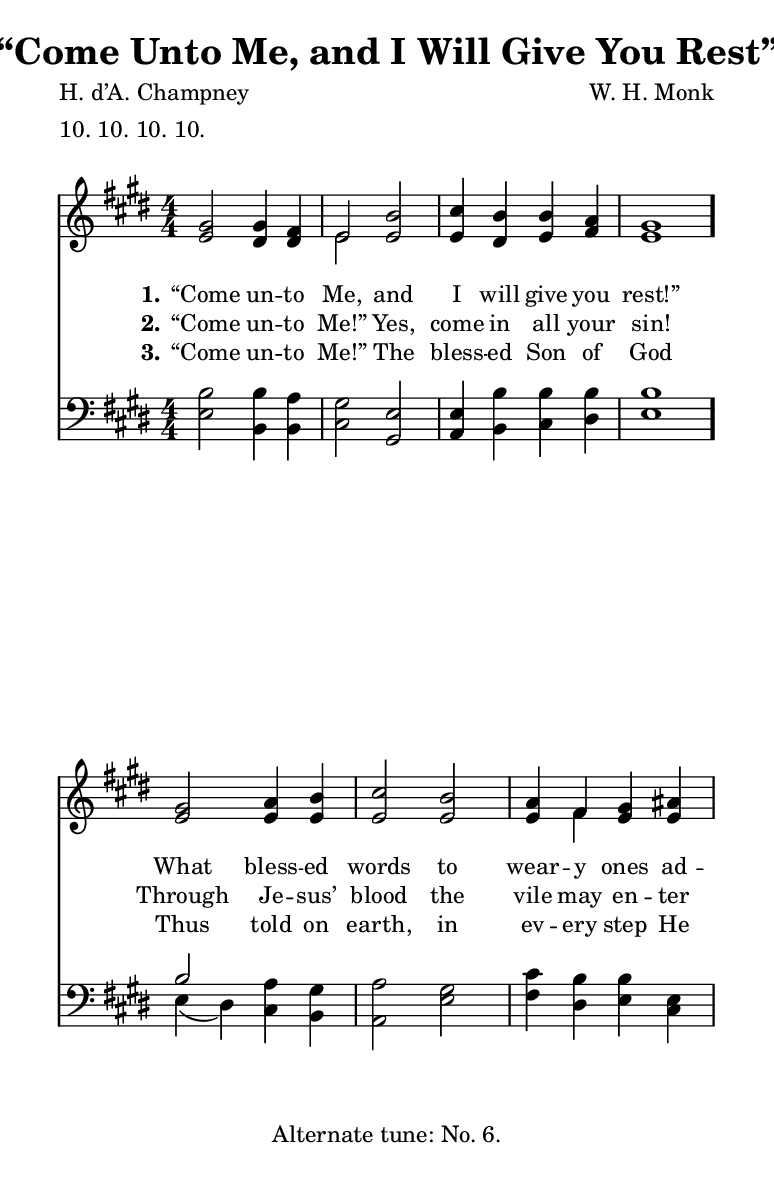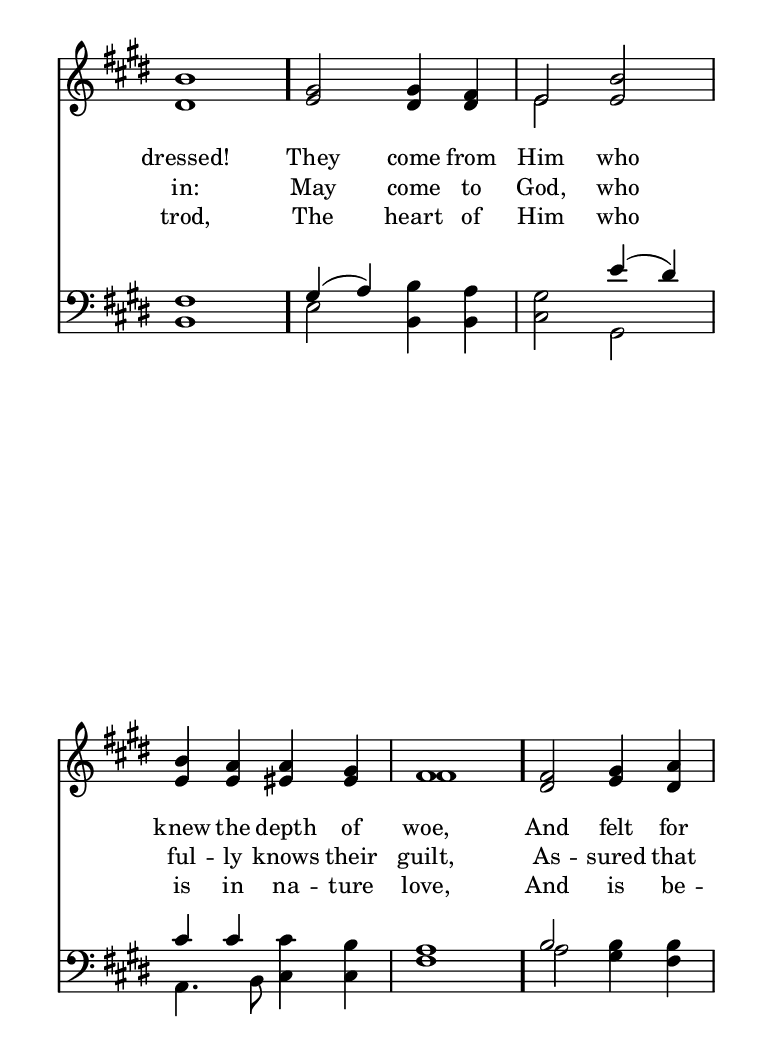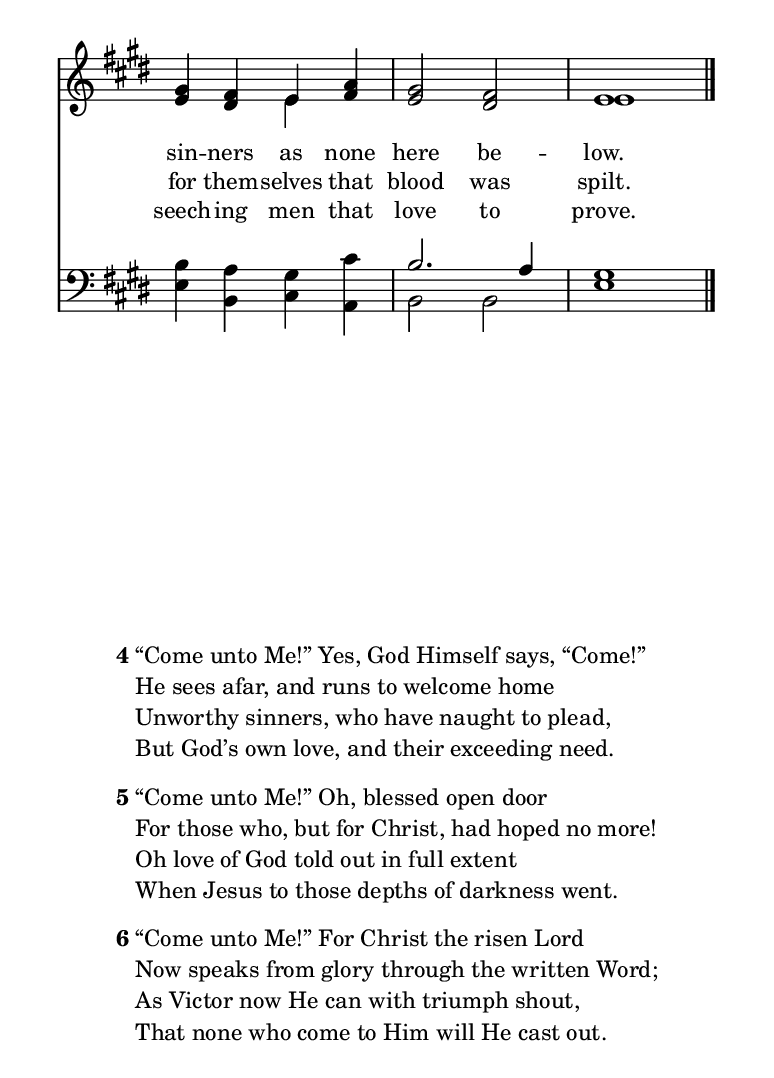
\include "common/global.ily"
\paper {
  \include "common/paper.ily"
  systems-per-page = #(cond (is-eogsized 3) (#t #f))
  oddFooterMarkup = \markup { \vspace #1 \fill-line { \on-the-fly \first-page "Alternate tune: No. 6." } }
}

\header{
  %gospel
  hymnnumber = "76"
  title = "“Come Unto Me, and I Will Give You Rest”"
  tunename = "Eventide"
  meter = "10. 10. 10. 10."
  poet = "H. d’A. Champney"
  composer = "W. H. Monk"
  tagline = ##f
}

% for fermata in MIDI
ta = { \tempo 4=110 }
tb = { \tempo 4=55  }

patternAA = { c2      c4 c4 | c2 c2      | c4  c4 c4 c4 | c1 }
patternAB = { c4( c4) c4 c4 | c2 c2      | c4  c4 c4 c4 | c1 }
patternAC = { c4( c4) c4 c4 | c2 c4( c4) | c4  c4 c4 c4 | c1 }
patternAD = { c2      c4 c4 | c2 c2      | c4. c8 c4 c4 | c1 }

patternBA = { c2 c4 c4 | c4 c4 c4 c4 | c2  c2 | c1 }
patternBB = { c2 c4 c4 | c4 c4 c4 c4 | c2. c4 | c1 }

global = {
  \include "common/overrides.ily"
  \override Staff.TimeSignature.style = #'numbered
  \time 4/4
  \override Score.MetronomeMark.transparent = ##t % hide all fermata changes too
  \ta
  \key e \major
  \autoBeamOff
}

notesSoprano = {
\global
\relative c'' {

  \changePitch \patternAA { gis gis fis | e b' | cis b b a | gis }
  \changePitch \patternAA { gis a b | cis b | a fis gis ais | b }
  \changePitch \patternAA { gis gis fis | e b' | b a a gis | fis }
  \changePitch \patternBA { fis gis a | gis fis e a | gis fis | e }

  \bar "|."

}
}

notesAlto = {
\global
\relative e' {

  \changePitch \patternAA { e dis dis | e e | e dis e fis | e }
  \changePitch \patternAA { e e e | e e | e fis e e | dis }
  \changePitch \patternAA { e dis dis | e e | e e eis eis | fis }
  \changePitch \patternBA { dis e dis | e dis e fis | e dis | e }

}
}

notesTenor = {
\global
\relative a {

  \changePitch \patternAA { b b a | gis e | e b' b b | b }
  \changePitch \patternAA { b a gis | a gis | cis b b e, | fis }
  \changePitch \patternAC { gis a b a | gis e' dis | cis cis cis b | a }
  \changePitch \patternBB { b b b | b a gis cis | b a | gis }

}
}

notesBass = {
\global
\relative f {

  \changePitch \patternAA { e b b | cis gis | a b cis dis | e }
  \changePitch \patternAB { e dis cis b | a e' | fis dis e cis | b }
  \changePitch \patternAD { e b b | cis gis | a b cis cis | fis }
  \changePitch \patternBA { a gis fis | e b cis a | b b e }

}
}

wordsA = \lyricmode {
\set stanza = "1."

“Come un -- to Me, and I will give you rest!” \bar "."
What bless -- ed words to wear -- y ones ad -- dressed! \bar "."
They come from Him who knew the depth of woe, \bar "."
And felt for sin -- ners as none here be -- low. \bar "."

}

wordsB = \lyricmode {
\set stanza = "2."

“Come un -- to Me!” Yes, come in all your sin!
Through Je -- sus’ blood the vile may en -- ter in:
May come to God, who ful -- ly knows their guilt,
As -- sured that for them -- selves that blood was spilt.

}

wordsC = \lyricmode {
\set stanza = "3."

“Come un -- to Me!” The bless -- ed Son of God
Thus told on earth, in ev -- ery step He trod,
The heart of Him who is in na -- ture love,
And is be -- seech -- ing men that love to prove.

}

wordsD = \markuplist {

\line { “Come unto Me!” Yes, God Himself says, “Come!” }
\line { He sees afar, and runs to welcome home }
\line { Unworthy sinners, who have naught to plead, }
\line { But God’s own love, and their exceeding need. }

}

wordsE = \markuplist {

\line { “Come unto Me!” Oh, blessed open door }
\line { For those who, but for Christ, had hoped no more! }
\line { Oh love of God told out in full extent }
\line { When Jesus to those depths of darkness went. }

}

wordsF = \markuplist {

\line { “Come unto Me!” For Christ the risen Lord }
\line { Now speaks from glory through the written Word; }
\line { As Victor now He can with triumph shout, }
\line { That none who come to Him will He cast out. }

}

\score {
  \context ChoirStaff <<
    \context Staff = upper <<
      \set Staff.autoBeaming = ##f
      \set ChoirStaff.systemStartDelimiter = #'SystemStartBar
      \set ChoirStaff.printPartCombineTexts = ##f
      \partcombine #'(2 . 9) \notesSoprano \notesAlto
      \context NullVoice = sopranos { \voiceOne << \notesSoprano >> }
      \context Lyrics = one   \lyricsto sopranos \wordsA
      \context Lyrics = two   \lyricsto sopranos \wordsB
      \context Lyrics = three \lyricsto sopranos \wordsC
    >>
    \context Staff = men <<
      \set Staff.autoBeaming = ##f
      \clef bass
      \set ChoirStaff.printPartCombineTexts = ##f
      \partcombine #'(2 . 9) \notesTenor \notesBass
    >>
  >>
  \layout {
    \include "common/layout.ily"
  }
  \midi{
    \include "common/midi.ily"
  }
}

\noPageBreak

\markup { \fill-line { \column {
  \line{ \bold 4 \column { \wordsD } } \combine \null \vspace #0.4
  \line{ \bold 5 \column { \wordsE } } \combine \null \vspace #0.4
  \line{ \bold 6 \column { \wordsF } } %\combine \null \vspace #0.4
  \vspace #2
} } }

\version "2.19.49"  % necessary for upgrading to future LilyPond versions.

% vi:set et ts=2 sw=2 ai nocindent syntax=lilypond:
